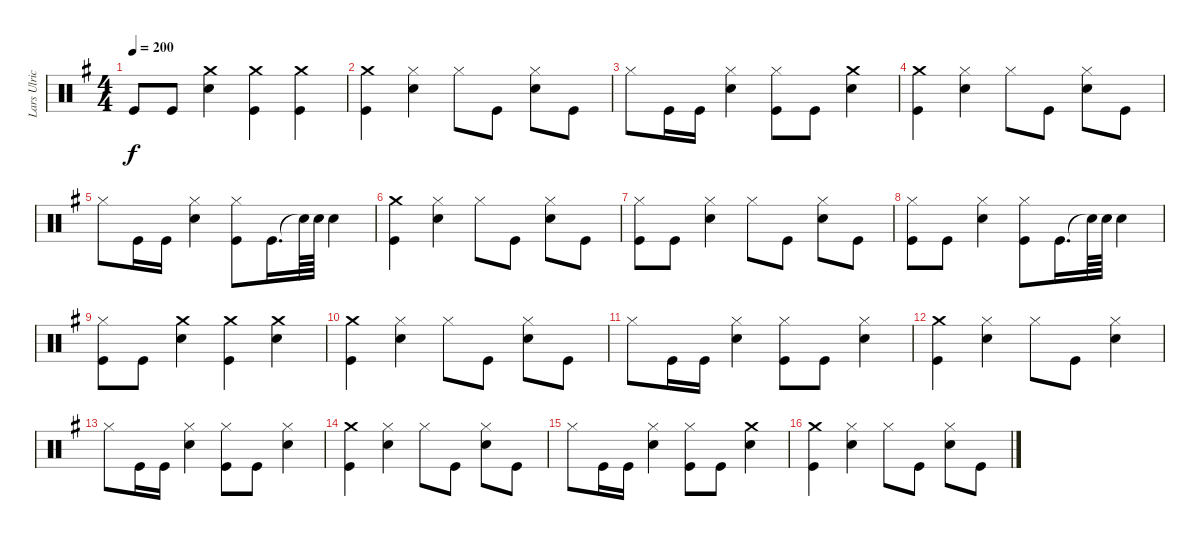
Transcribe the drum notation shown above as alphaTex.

\track ("Lars Ulrich" "Lars Ulric") {instrument percussion}
\staff {score}
\articulation defaults
\ts (4 4)
\tempo 200
\clef neutral
\ks g "Kick (hit)".8{dy f} "Kick (hit)".8
("Crash medium (hit)" "Snare (hit) 2").4 ("Crash medium (hit)" "Kick (hit)").4 ("Crash medium (hit)" "Kick (hit)").4 |
("Kick (hit)" "Crash medium (hit)").4 ("Hi-Hat (closed)" "Snare (hit) 2").4 "Hi-Hat (closed)".8 "Kick (hit)".8 ("Snare (hit) 2" "Hi-Hat (closed)").8 "Kick (hit)".8 |
"Hi-Hat (closed)".8 "Kick (hit)".16 "Kick (hit)".16 ("Snare (hit) 2" "Hi-Hat (closed)").4 ("Kick (hit)" "Hi-Hat (closed)").8 "Kick (hit)".8 ("Crash medium (hit)" "Snare (hit) 2").4 |
("Kick (hit)" "Crash medium (hit)").4 ("Hi-Hat (closed)" "Snare (hit) 2").4 "Hi-Hat (closed)".8 "Kick (hit)".8 ("Snare (hit) 2" "Hi-Hat (closed)").8 "Kick (hit)".8 |
"Hi-Hat (closed)".8 "Kick (hit)".16 "Kick (hit)".16 ("Snare (hit) 2" "Hi-Hat (closed)").4 ("Kick (hit)" "Hi-Hat (closed)").8 "Kick (hit)".16{d} "Snare (hit)"{t}.64 "Snare (hit) 2".64 "Snare (hit) 2".4 |
("Kick (hit)" "Crash medium (hit)").4 ("Snare (hit) 2" "Hi-Hat (closed)").4 "Hi-Hat (closed)".8 "Kick (hit)".8 ("Snare (hit) 2" "Hi-Hat (closed)").8 "Kick (hit)".8 |
("Kick (hit)" "Hi-Hat (closed)").8 "Kick (hit)".8 ("Snare (hit) 2" "Hi-Hat (closed)").4 "Hi-Hat (closed)".8 "Kick (hit)".8 ("Snare (hit) 2" "Hi-Hat (closed)").8 "Kick (hit)".8 |
("Hi-Hat (closed)" "Kick (hit)").8 "Kick (hit)".8 ("Snare (hit) 2" "Hi-Hat (closed)").4 ("Hi-Hat (closed)" "Kick (hit)").8 "Kick (hit)".16{d} "Snare (hit)"{t}.64 "Snare (hit) 2".64 "Snare (hit) 2".4 |
("Kick (hit)" "Hi-Hat (closed)").8 "Kick (hit)".8 ("Crash medium (hit)" "Snare (hit) 2").4 ("Kick (hit)" "Crash medium (hit)").4 ("Snare (hit) 2" "Crash medium (hit)").4 |
("Kick (hit)" "Crash medium (hit)").4 ("Snare (hit) 2" "Hi-Hat (closed)").4 "Hi-Hat (closed)".8 "Kick (hit)".8 ("Snare (hit) 2" "Hi-Hat (closed)").8 "Kick (hit)".8 |
"Hi-Hat (closed)".8 "Kick (hit)".16 "Kick (hit)".16 ("Snare (hit) 2" "Hi-Hat (closed)").4 ("Kick (hit)" "Hi-Hat (closed)").8 "Kick (hit)".8 ("Snare (hit) 2" "Hi-Hat (closed)").4 |
("Kick (hit)" "Crash medium (hit)").4 ("Hi-Hat (closed)" "Snare (hit) 2").4 "Hi-Hat (closed)".8 "Kick (hit)".8 ("Snare (hit) 2" "Hi-Hat (closed)").4 |
"Hi-Hat (closed)".8 "Kick (hit)".16 "Kick (hit)".16 ("Snare (hit) 2" "Hi-Hat (closed)").4 ("Kick (hit)" "Hi-Hat (closed)").8 "Kick (hit)".8 ("Hi-Hat (closed)" "Snare (hit) 2").4 |
("Kick (hit)" "Crash medium (hit)").4 ("Hi-Hat (closed)" "Snare (hit) 2").4 "Hi-Hat (closed)".8 "Kick (hit)".8 ("Snare (hit) 2" "Hi-Hat (closed)").8 "Kick (hit)".8 |
"Hi-Hat (closed)".8 "Kick (hit)".16 "Kick (hit)".16 ("Snare (hit) 2" "Hi-Hat (closed)").4 ("Kick (hit)" "Hi-Hat (closed)").8 "Kick (hit)".8 ("Crash medium (hit)" "Snare (hit) 2").4 |
("Kick (hit)" "Crash medium (hit)").4 ("Hi-Hat (closed)" "Snare (hit) 2").4 "Hi-Hat (closed)".8 "Kick (hit)".8 ("Snare (hit) 2" "Hi-Hat (closed)").8 "Kick (hit)".8
